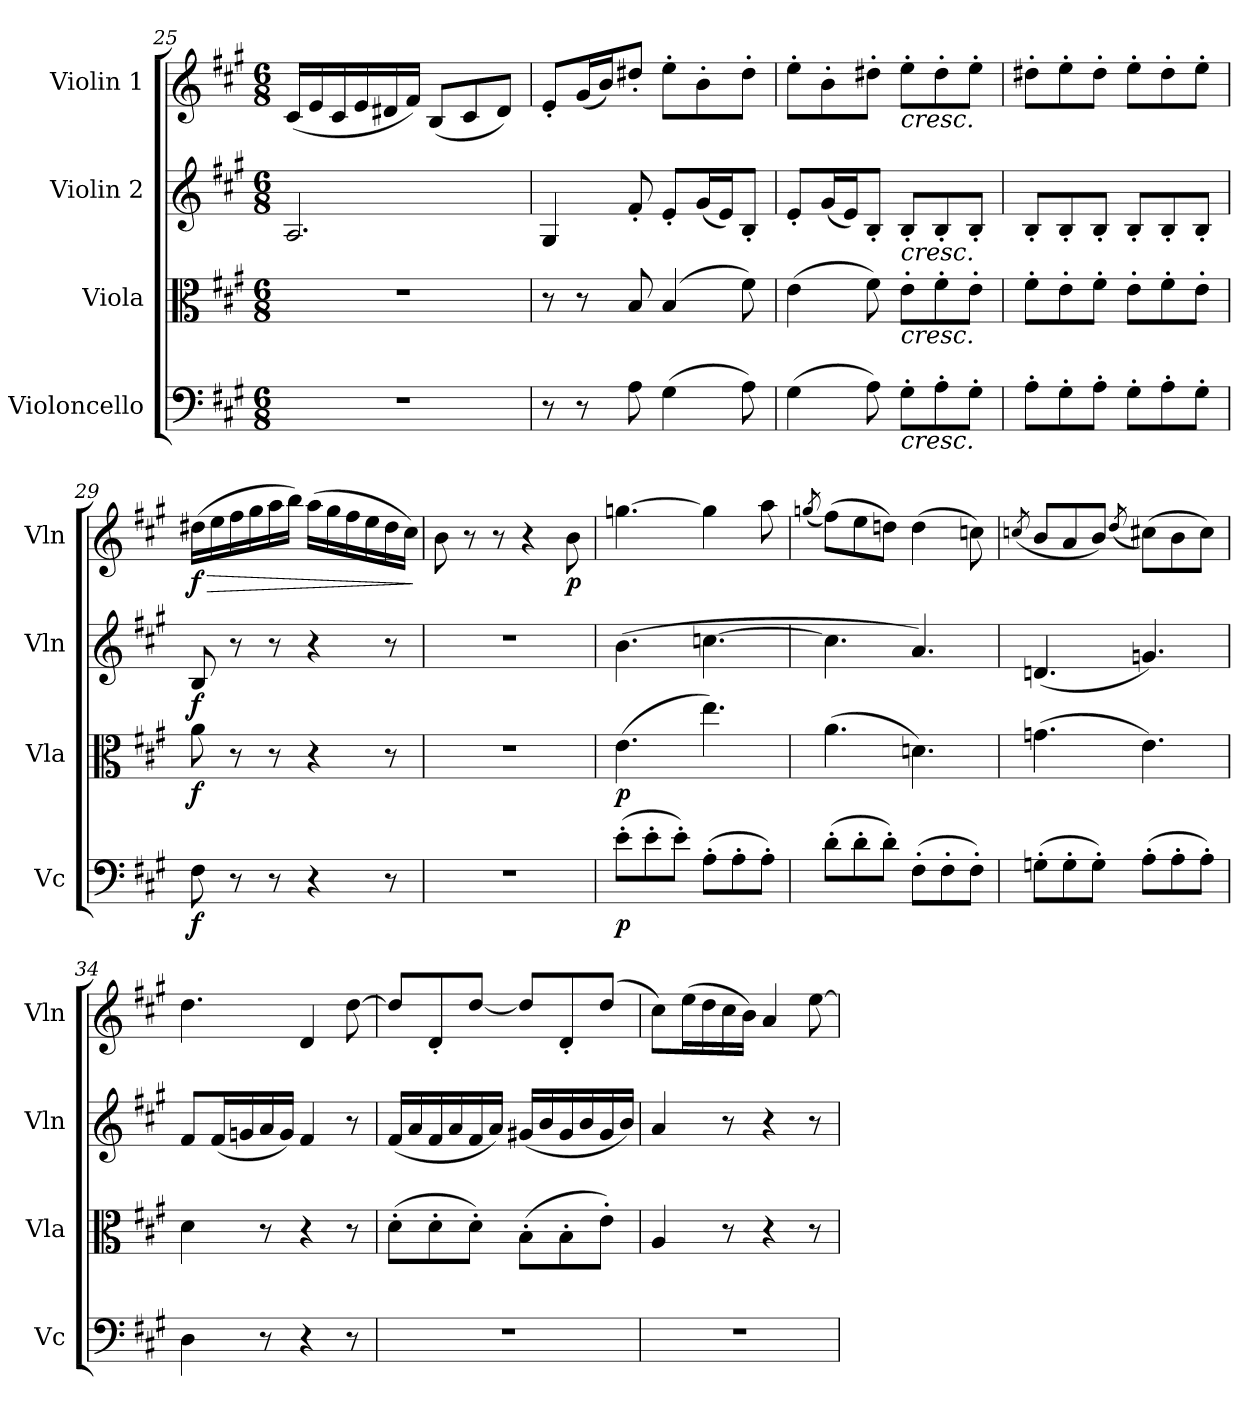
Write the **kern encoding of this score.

**kern	**dynam	**kern	**dynam	**kern	**dynam	**kern	**dynam
*part4	*part4	*part3	*part3	*part2	*part2	*part1	*part1
*staff4	*staff4	*staff3	*staff3	*staff2	*staff2	*staff1	*staff1
*I"Violoncello	*	*I"Viola	*	*I"Violin 2	*	*I"Violin 1	*
*I'Vc	*	*I'Vla	*	*I'Vln	*	*I'Vln	*
!!LO:LB:g=z
*clefF4	*	*clefC3	*	*clefG2	*	*clefG2	*
*k[f#c#g#]	*	*k[f#c#g#]	*	*k[f#c#g#]	*	*k[f#c#g#]	*
*M6/8	*	*M6/8	*	*M6/8	*	*M6/8	*
=25	=25	=25	=25	=25	=25	=25	=25
2.r	.	2.r	.	2.A/	.	(16c#/LL	.
.	.	.	.	.	.	16e/	.
.	.	.	.	.	.	16c#/	.
.	.	.	.	.	.	16e/	.
.	.	.	.	.	.	16d#X/	.
.	.	.	.	.	.	16f#/JJ)	.
.	.	.	.	.	.	(8B/L	.
.	.	.	.	.	.	8c#/	.
.	.	.	.	.	.	8d#/J)	.
!!LO:PB:g=z
=26	=26	=26	=26	=26	=26	=26	=26
8r	.	8r	.	4G#/	.	8e'/L	.
8r	.	8r	.	.	.	(16g#/L	.
.	.	.	.	.	.	16b/J)	.
8A\	.	8B/	.	8f#'/	.	8dd#X'/J	.
(4G#\	.	(4B/	.	8e'/L	.	8ee'\L	.
.	.	.	.	(16g#/L	.	8b'\	.
.	.	.	.	16e/J)	.	.	.
8A\)	.	8f#\)	.	8B'/J	.	8dd#'\J	.
=27	=27	=27	=27	=27	=27	=27	=27
(4G#\	.	(4e\	.	8e'/L	.	8ee'\L	.
.	.	.	.	(16g#/L	.	8b'\	.
.	.	.	.	16e/J)	.	.	.
8A\)	.	8f#\)	.	8B'/J	.	8dd#X'\J	.
!	!	!	!	!	!	!LO:TX:b:i:t=cresc.	!
!	!	!	!	!LO:TX:b:i:t=cresc.	!	!	!
!	!	!LO:TX:b:i:t=cresc.	!	!	!	!	!
!LO:TX:b:i:t=cresc.	!	!	!	!	!	!	!
8G#'\L	.	8e'\L	.	8B'/L	.	8ee'\L	.
8A'\	.	8f#'\	.	8B'/	.	8dd#'\	.
8G#'\J	.	8e'\J	.	8B'/J	.	8ee'\J	.
=28	=28	=28	=28	=28	=28	=28	=28
8A'\L	.	8f#'\L	.	8B'/L	.	8dd#X'\L	.
8G#'\	.	8e'\	.	8B'/	.	8ee'\	.
8A'\J	.	8f#'\J	.	8B'/J	.	8dd#'\J	.
8G#'\L	.	8e'\L	.	8B'/L	.	8ee'\L	.
8A'\	.	8f#'\	.	8B'/	.	8dd#'\	.
8G#'\J	.	8e'\J	.	8B'/J	.	8ee'\J	.
=29	=29	=29	=29	=29	=29	=29	=29
!	!LO:DY:b	!	!LO:DY:b	!	!LO:DY:b	!	!LO:HP:b
!	!	!	!	!	!	!	!LO:DY:n=1:b
8F#\	f	8a\	f	8B/	f	(16dd#X\LL	> f
.	.	.	.	.	.	16ee\	.
8r	.	8r	.	8r	.	16ff#\	.
.	.	.	.	.	.	16gg#\	.
8r	.	8r	.	8r	.	16aa\	.
.	.	.	.	.	.	16bb\JJ)	.
4r	.	4r	.	4r	.	(16aa\LL	.
.	.	.	.	.	.	16gg#\	.
.	.	.	.	.	.	16ff#\	.
.	.	.	.	.	.	16ee\	.
8r	.	8r	.	8r	.	16dd#\	.
.	.	.	.	.	.	16cc#\JJ)	.
.	.	.	.	.	.	.	]
!!LO:LB:g=z
=30	=30	=30	=30	=30	=30	=30	=30
2.r	.	2.r	.	2.r	.	8b\	.
.	.	.	.	.	.	8r	.
.	.	.	.	.	.	8r	.
.	.	.	.	.	.	4r	.
!	!	!	!	!	!	!	!LO:DY:b
.	.	.	.	.	.	8b\	p
!!LO:LB:g=z
=31	=31	=31	=31	=31	=31	=31	=31
!	!LO:DY:b	!	!LO:DY:b	!	!	!	!
(8e'\L	p	(4.e\	p	(4.b\	.	[4.ggn\	.
8e'\	.	.	.	.	.	.	.
8e'\J)	.	.	.	.	.	.	.
(8A'\L	.	4.ee\)	.	[4.ccn\	.	4gg\]	.
8A'\	.	.	.	.	.	.	.
8A'\J)	.	.	.	.	.	8aa\	.
=32	=32	=32	=32	=32	=32	=32	=32
.	.	.	.	.	.	(8qggn/	.
(8d'\L	.	(4.a\	.	4.cc\]	.	(8ff#\L)	.
8d'\	.	.	.	.	.	8ee\	.
8d'\J)	.	.	.	.	.	8ddn\J)	.
(8F#'\L	.	4.dn\)	.	4.a/)	.	(4dd\	.
8F#'\	.	.	.	.	.	.	.
8F#'\J)	.	.	.	.	.	8ccn\)	.
=33	=33	=33	=33	=33	=33	=33	=33
.	.	.	.	.	.	(8qccn/	.
(8Gn'\L	.	(4.gn\	.	(4.dn/	.	8b/L	.
8G'\	.	.	.	.	.	8a/	.
8G'\J)	.	.	.	.	.	8b/J)	.
.	.	.	.	.	.	(8qdd/	.
(8A'\L	.	4.e\)	.	4.gn/)	.	(8cc#X\L)	.
8A'\	.	.	.	.	.	8b\	.
8A'\J)	.	.	.	.	.	8cc#\J)	.
=34	=34	=34	=34	=34	=34	=34	=34
4D\	.	4d\	.	8f#/L	.	4.dd\	.
.	.	.	.	(16f#/L	.	.	.
.	.	.	.	16gn/	.	.	.
8r	.	8r	.	16a/	.	.	.
.	.	.	.	16g/JJ)	.	.	.
4r	.	4r	.	4f#/	.	4d/	.
8r	.	8r	.	8r	.	[8dd\	.
!!LO:LB:g=z
=35	=35	=35	=35	=35	=35	=35	=35
2.r	.	(8d'\L	.	(16f#/LL	.	8dd/L]	.
.	.	.	.	16a/	.	.	.
.	.	8d'\	.	16f#/	.	8d'/	.
.	.	.	.	16a/	.	.	.
.	.	8d'\J)	.	16f#/	.	[8dd/J	.
.	.	.	.	16a/JJ)	.	.	.
.	.	(8B'\L	.	(16g#X/LL	.	8dd/L]	.
.	.	.	.	16b/	.	.	.
.	.	8B'\	.	16g#/	.	8d'/	.
.	.	.	.	16b/	.	.	.
.	.	8e'\J)	.	16g#/	.	(8dd/J	.
.	.	.	.	16b/JJ)	.	.	.
!!LO:LB:g=z
=36	=36	=36	=36	=36	=36	=36	=36
2.r	.	4A/	.	4a/	.	8cc#\L)	.
.	.	.	.	.	.	(16ee\L	.
.	.	.	.	.	.	16dd\	.
.	.	8r	.	8r	.	16cc#\	.
.	.	.	.	.	.	16b\JJ)	.
.	.	4r	.	4r	.	4a/	.
.	.	8r	.	8r	.	[8ee\	.
=	=	=	=	=	=	=	=
*-	*-	*-	*-	*-	*-	*-	*-
